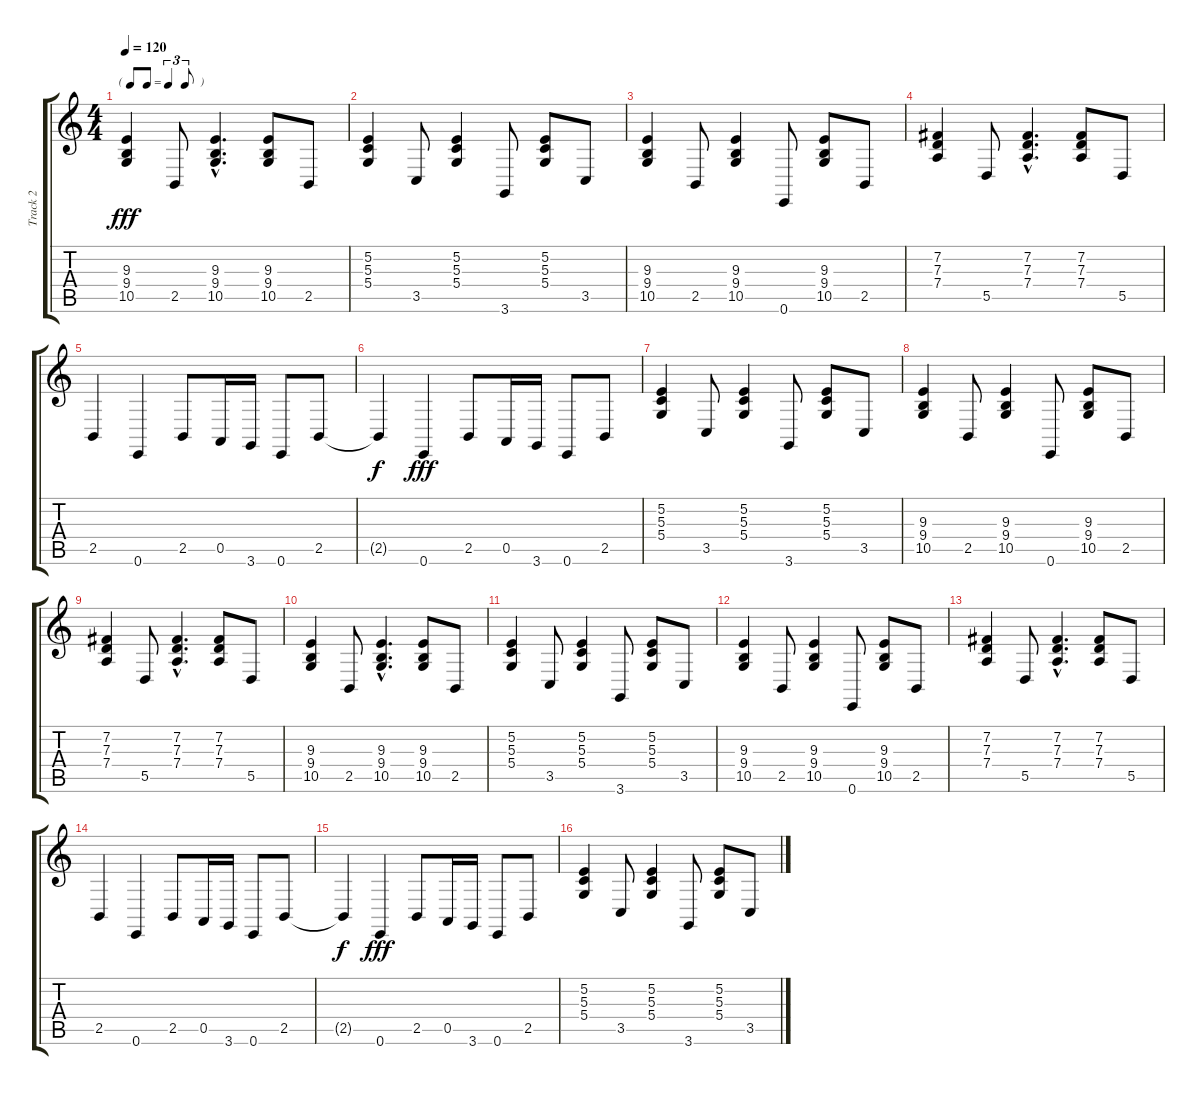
\track ("Track 2" "Track 2") {instrument acousticgrandpiano}
\staff {score tabs}
\tuning (E4 B3 G3 D3 A2 E2) {hide}
\ts (4 4)
\tf triplet8th
\tempo 120
\clef g2
\ks c
(9.3 9.4 10.5).4{dy fff} 2.5.8 (9.3{hac} 9.4{hac} 10.5{hac}).4{d} (9.3 9.4 10.5).8 2.5.8 |
(5.2 5.3 5.4).4{volume 16} 3.5.8 (5.2 5.3 5.4).4 3.6.8 (5.2 5.3 5.4).8 3.5.8 |
(9.3 9.4 10.5).4 2.5.8 (9.3 9.4 10.5).4 0.6.8 (9.3 9.4 10.5).8 2.5.8 |
(7.2 7.3 7.4).4 5.5.8 (7.2{hac} 7.3{hac} 7.4{hac}).4{d} (7.2 7.3 7.4).8 5.5.8 |
2.5.4 0.6.4 2.5.8 0.5.16 3.6.16 0.6.8 2.5.8 |
2.5{t}.4{dy f} 0.6.4{dy fff} 2.5.8 0.5.16 3.6.16 0.6.8 2.5.8 |
(5.2 5.3 5.4).4{volume 16} 3.5.8 (5.2 5.3 5.4).4 3.6.8 (5.2 5.3 5.4).8 3.5.8 |
(9.3 9.4 10.5).4 2.5.8 (9.3 9.4 10.5).4 0.6.8 (9.3 9.4 10.5).8 2.5.8 |
(7.2 7.3 7.4).4 5.5.8 (7.2{hac} 7.3{hac} 7.4{hac}).4{d} (7.2 7.3 7.4).8 5.5.8 |
(9.3 9.4 10.5).4 2.5.8 (9.3{hac} 9.4{hac} 10.5{hac}).4{d} (9.3 9.4 10.5).8 2.5.8 |
(5.2 5.3 5.4).4{volume 16} 3.5.8 (5.2 5.3 5.4).4 3.6.8 (5.2 5.3 5.4).8 3.5.8 |
(9.3 9.4 10.5).4 2.5.8 (9.3 9.4 10.5).4 0.6.8 (9.3 9.4 10.5).8 2.5.8 |
(7.2 7.3 7.4).4 5.5.8 (7.2{hac} 7.3{hac} 7.4{hac}).4{d} (7.2 7.3 7.4).8 5.5.8 |
2.5.4 0.6.4 2.5.8 0.5.16 3.6.16 0.6.8 2.5.8 |
2.5{t}.4{dy f} 0.6.4{dy fff} 2.5.8 0.5.16 3.6.16 0.6.8 2.5.8 |
(5.2 5.3 5.4).4{volume 16} 3.5.8 (5.2 5.3 5.4).4 3.6.8 (5.2 5.3 5.4).8 3.5.8
